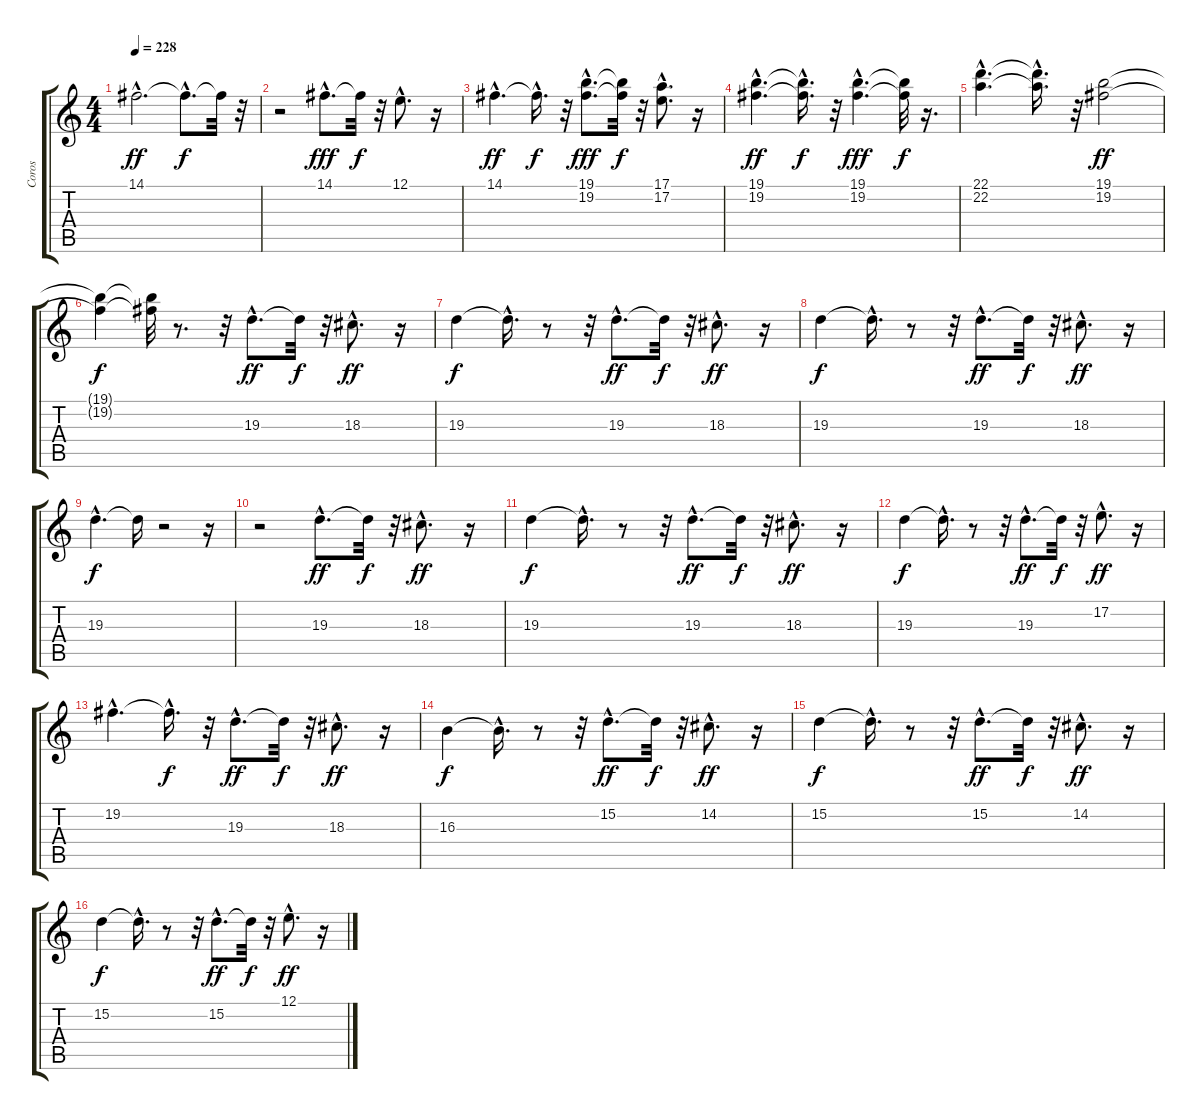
\track ("Coros" "Coros") {instrument voiceoohs}
\staff {score tabs}
\tuning (E4 B3 G3 D3 A2 E2) {hide}
\ts (4 4)
\tempo 228
\clef g2
\ks c
14.1{hac}.2{d dy ff} 14.1{hac t}.8{d dy f} 14.1{t}.32 r.32 |
r.2 14.1{hac}.8{d dy fff} 14.1{t}.32{dy f} r.32 12.1{hac}.8{d} r.16 |
14.1{hac}.4{d dy ff} 14.1{hac t}.16{d dy f} r.32 (19.1{hac} 19.2{hac}).8{d dy fff} (19.1{t} 19.2{t}).32{dy f} r.32 (17.1{hac} 17.2{hac}).8{d} r.16 |
(19.1{hac} 19.2{hac}).4{d dy ff} (19.1{hac t} 19.2{hac t}).16{d dy f} r.32 (19.1{hac} 19.2{hac}).4{d dy fff} (19.1{t} 19.2{t}).32{dy f} r.16{d} |
(22.1{hac} 22.2{hac}).4{d} (22.1{hac t} 22.2{hac t}).16{d} r.32 (19.1 19.2).2{dy ff} |
(19.1{t} 19.2{t}).4{dy f} (19.1{t} 19.2{t}).32 r.8{d} r.32 19.3{hac}.8{d dy ff volume 15 balance 8 instrument oboe} 19.3{t}.32{dy f} r.32 18.3{hac}.8{d dy ff} r.16 |
19.3.4{dy f} 19.3{hac t}.16{d} r.8 r.32 19.3{hac}.8{d dy ff} 19.3{t}.32{dy f} r.32 18.3{hac}.8{d dy ff} r.16 |
19.3.4{dy f} 19.3{hac t}.16{d} r.8 r.32 19.3{hac}.8{d dy ff} 19.3{t}.32{dy f} r.32 18.3{hac}.8{d dy ff} r.16 |
19.3{hac}.4{d dy f} 19.3{t}.16 r.2 r.16 |
r.2 19.3{hac}.8{d dy ff} 19.3{t}.32{dy f} r.32 18.3{hac}.8{d dy ff} r.16 |
19.3.4{dy f} 19.3{hac t}.16{d} r.8 r.32 19.3{hac}.8{d dy ff} 19.3{t}.32{dy f} r.32 18.3{hac}.8{d dy ff} r.16 |
19.3.4{dy f} 19.3{hac t}.16{d} r.8 r.32 19.3{hac}.8{d dy ff} 19.3{t}.32{dy f} r.32 17.2{hac}.8{d dy ff} r.16 |
19.2{hac}.4{d} 19.2{hac t}.16{d dy f} r.32 19.3{hac}.8{d dy ff} 19.3{t}.32{dy f} r.32 18.3{hac}.8{d dy ff} r.16 |
16.3.4{dy f} 16.3{hac t}.16{d} r.8 r.32 15.2{hac}.8{d dy ff} 15.2{t}.32{dy f} r.32 14.2{hac}.8{d dy ff} r.16 |
15.2.4{dy f} 15.2{hac t}.16{d} r.8 r.32 15.2{hac}.8{d dy ff} 15.2{t}.32{dy f} r.32 14.2{hac}.8{d dy ff} r.16 |
15.2.4{dy f} 15.2{hac t}.16{d} r.8 r.32 15.2{hac}.8{d dy ff} 15.2{t}.32{dy f} r.32 12.1{hac}.8{d dy ff} r.16
